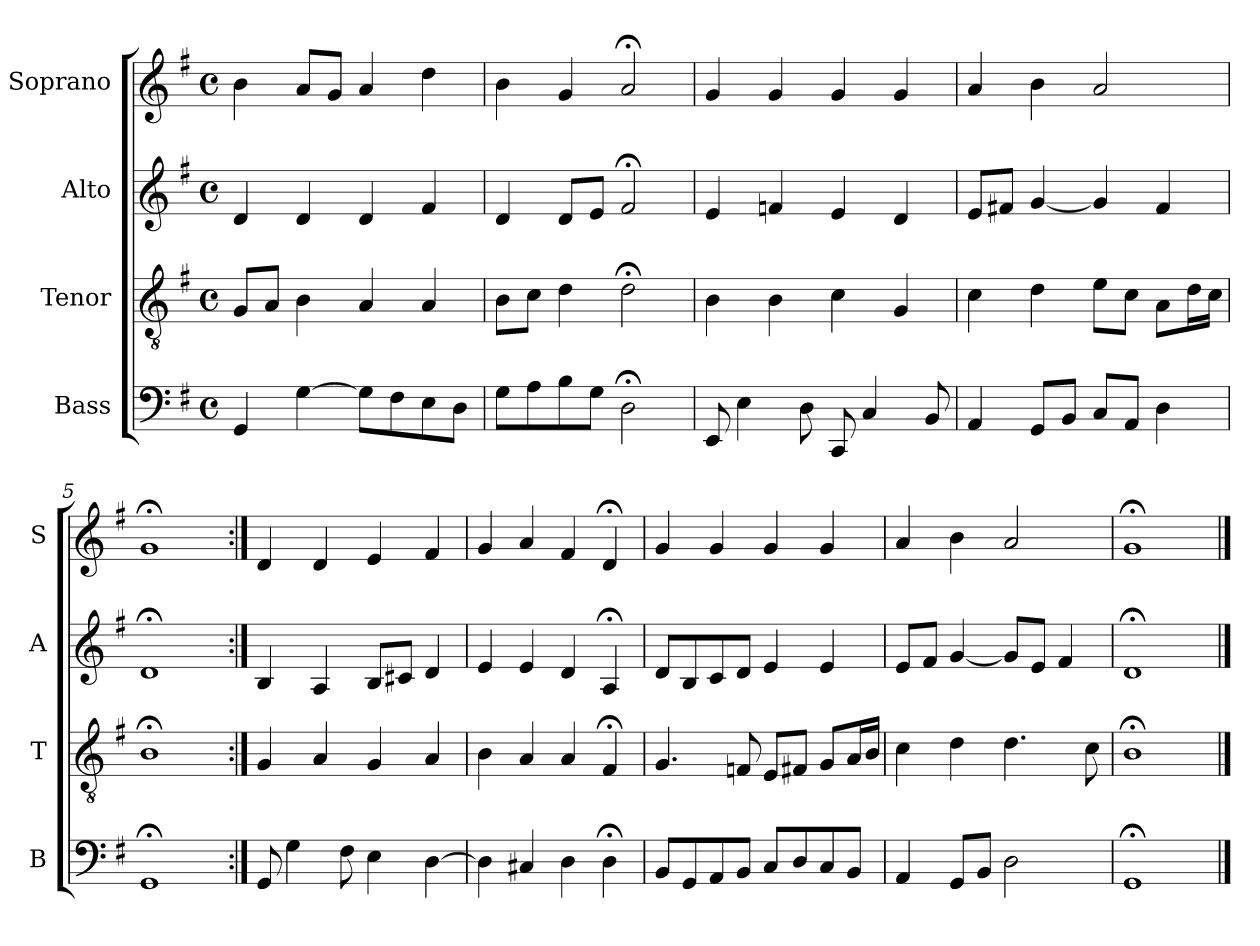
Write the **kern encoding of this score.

**kern	**kern	**kern	**kern
*part4	*part3	*part2	*part1
*staff4	*staff3	*staff2	*staff1
*I"Bass	*I"Tenor	*I"Alto	*I"Soprano
*I'B	*I'T	*I'A	*I'S
*clefF4	*clefGv2	*clefG2	*clefG2
*k[f#]	*k[f#]	*k[f#]	*k[f#]
*G:	*G:	*G:	*G:
*M4/4	*M4/4	*M4/4	*M4/4
*met(c)	*met(c)	*met(c)	*met(c)
*MM100	*MM100	*MM100	*MM100
=1	=1	=1	=1
4GG	8GL	4d	4b
.	8AJ	.	.
[4G	4B	4d	8aL
.	.	.	8gJ
8GL]	4A	4d	4a
8F#	.	.	.
8E	4A	4f#	4dd
8DJ	.	.	.
=2	=2	=2	=2
8GL	8BL	4d	4b
8A	8cJ	.	.
8B	4d	8dL	4g
8GJ	.	8eJ	.
2D;<	2d;<	2f#;<	2a;<
=3	=3	=3	=3
8EE	4B	4e	4g
4E	.	.	.
.	4B	4fn	4g
8D	.	.	.
8CC	4c	4e	4g
4C	.	.	.
.	4G	4d	4g
8BB	.	.	.
=4	=4	=4	=4
4AA	4c	8eL	4a
.	.	8f#XJ	.
8GGL	4d	[4g	4b
8BBJ	.	.	.
8CL	8eL	4g]	2a
8AAJ	8cJ	.	.
4D	8AL	4f#	.
.	16dL	.	.
.	16cJJ	.	.
=5	=5	=5	=5
1GG;<	1B;<	1d;<	1g;<
=6:|!	=6:|!	=6:|!	=6:|!
8GG	4G	4B	4d
4G	.	.	.
.	4A	4A	4d
8F#	.	.	.
4E	4G	8BL	4e
.	.	8c#XJ	.
[4D	4A	4d	4f#
=7	=7	=7	=7
4D]	4B	4e	4g
4C#X	4A	4e	4a
4D	4A	4d	4f#
4D;<	4F#;<i	4A;<	4d;<i
=8	=8	=8	=8
8BBL	4.Gi	8dL	4gi
8GG	.	8B	.
8AA	.	8c	4g
8BBJ	8Fn	8dJ	.
8CL	8EL	4e	4g
8D	8F#XJ	.	.
8C	8GL	4e	4g
8BBJ	16AL	.	.
.	16BJJ	.	.
=9	=9	=9	=9
4AA	4c	8eL	4a
.	.	8f#J	.
8GGL	4d	[4g	4b
8BBJ	.	.	.
2D	4.d	8gL]	2a
.	.	8eJ	.
.	.	4f#	.
.	8c	.	.
=10	=10	=10	=10
1GG;<	1B;<	1d;<	1g;<
==	==	==	==
*-	*-	*-	*-
